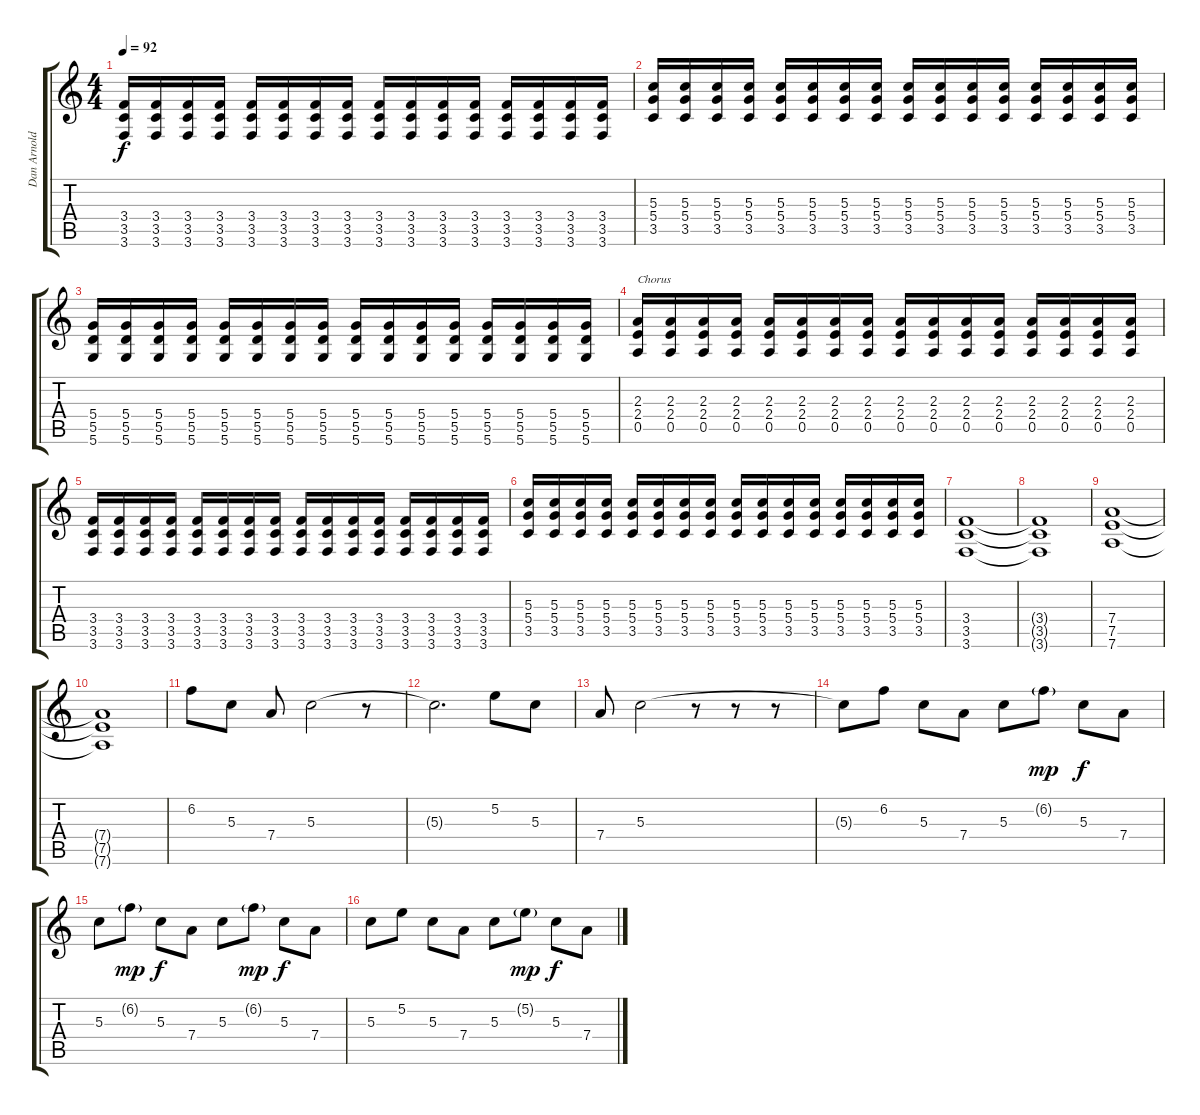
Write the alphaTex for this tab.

\track ("Dan Arnold" "Dan Arnold") {instrument overdrivenguitar}
\staff {score tabs}
\tuning (E4 B3 G3 D3 A2 D2) {hide}
\ts (4 4)
\tempo 92
\clef g2
\ks c
(3.4 3.5 3.6).16{dy f} (3.4 3.5 3.6).16 (3.4 3.5 3.6).16 (3.4 3.5 3.6).16 (3.4 3.5 3.6).16 (3.4 3.5 3.6).16 (3.4 3.5 3.6).16 (3.4 3.5 3.6).16 (3.4 3.5 3.6).16 (3.4 3.5 3.6).16 (3.4 3.5 3.6).16 (3.4 3.5 3.6).16 (3.4 3.5 3.6).16 (3.4 3.5 3.6).16 (3.4 3.5 3.6).16 (3.4 3.5 3.6).16 |
(5.3 5.4 3.5).16 (5.3 5.4 3.5).16 (5.3 5.4 3.5).16 (5.3 5.4 3.5).16 (5.3 5.4 3.5).16 (5.3 5.4 3.5).16 (5.3 5.4 3.5).16 (5.3 5.4 3.5).16 (5.3 5.4 3.5).16 (5.3 5.4 3.5).16 (5.3 5.4 3.5).16 (5.3 5.4 3.5).16 (5.3 5.4 3.5).16 (5.3 5.4 3.5).16 (5.3 5.4 3.5).16 (5.3 5.4 3.5).16 |
(5.4 5.5 5.6).16 (5.4 5.5 5.6).16 (5.4 5.5 5.6).16 (5.4 5.5 5.6).16 (5.4 5.5 5.6).16 (5.4 5.5 5.6).16 (5.4 5.5 5.6).16 (5.4 5.5 5.6).16 (5.4 5.5 5.6).16 (5.4 5.5 5.6).16 (5.4 5.5 5.6).16 (5.4 5.5 5.6).16 (5.4 5.5 5.6).16 (5.4 5.5 5.6).16 (5.4 5.5 5.6).16 (5.4 5.5 5.6).16 |
(2.3 2.4 0.5).16{txt "Chorus"} (2.3 2.4 0.5).16 (2.3 2.4 0.5).16 (2.3 2.4 0.5).16 (2.3 2.4 0.5).16 (2.3 2.4 0.5).16 (2.3 2.4 0.5).16 (2.3 2.4 0.5).16 (2.3 2.4 0.5).16 (2.3 2.4 0.5).16 (2.3 2.4 0.5).16 (2.3 2.4 0.5).16 (2.3 2.4 0.5).16 (2.3 2.4 0.5).16 (2.3 2.4 0.5).16 (2.3 2.4 0.5).16 |
(3.4 3.5 3.6).16 (3.4 3.5 3.6).16 (3.4 3.5 3.6).16 (3.4 3.5 3.6).16 (3.4 3.5 3.6).16 (3.4 3.5 3.6).16 (3.4 3.5 3.6).16 (3.4 3.5 3.6).16 (3.4 3.5 3.6).16 (3.4 3.5 3.6).16 (3.4 3.5 3.6).16 (3.4 3.5 3.6).16 (3.4 3.5 3.6).16 (3.4 3.5 3.6).16 (3.4 3.5 3.6).16 (3.4 3.5 3.6).16 |
(5.3 5.4 3.5).16 (5.3 5.4 3.5).16 (5.3 5.4 3.5).16 (5.3 5.4 3.5).16 (5.3 5.4 3.5).16 (5.3 5.4 3.5).16 (5.3 5.4 3.5).16 (5.3 5.4 3.5).16 (5.3 5.4 3.5).16 (5.3 5.4 3.5).16 (5.3 5.4 3.5).16 (5.3 5.4 3.5).16 (5.3 5.4 3.5).16 (5.3 5.4 3.5).16 (5.3 5.4 3.5).16 (5.3 5.4 3.5).16 |
(3.4 3.5 3.6).1 |
(3.4{t} 3.5{t} 3.6{t}).1 |
(7.4 7.5 7.6).1 |
(7.4{t} 7.5{t} 7.6{t}).1 |
6.2.8 5.3.8 7.4.8 5.3.2 r.8 |
5.3{t}.2{d} 5.2.8 5.3.8 |
7.4.8 5.3.2 r.8 r.8 r.8 |
5.3{t}.8 6.2.8 5.3.8 7.4.8 5.3.8 6.2{g}.8{dy mp} 5.3.8{dy f} 7.4.8 |
5.3.8 6.2{g}.8{dy mp} 5.3.8{dy f} 7.4.8 5.3.8 6.2{g}.8{dy mp} 5.3.8{dy f} 7.4.8 |
5.3.8 5.2.8 5.3.8 7.4.8 5.3.8 5.2{g}.8{dy mp} 5.3.8{dy f} 7.4.8
